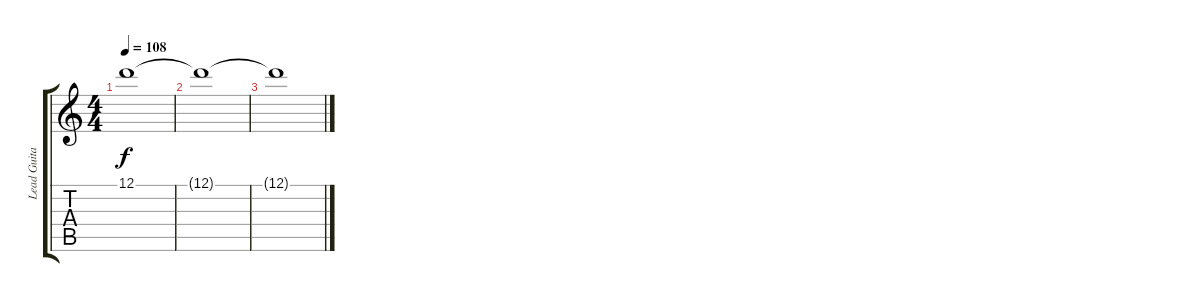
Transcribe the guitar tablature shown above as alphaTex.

\track ("Lead Guitar" "Lead Guita") {instrument distortionguitar}
\staff {score tabs}
\tuning (D4 A3 F3 C3 G2 D2) {hide}
\ts (4 4)
\tempo 108
\clef g2
\ks c
12.1{t}.1{dy f} |
12.1{t}.1 |
12.1{t}.1
